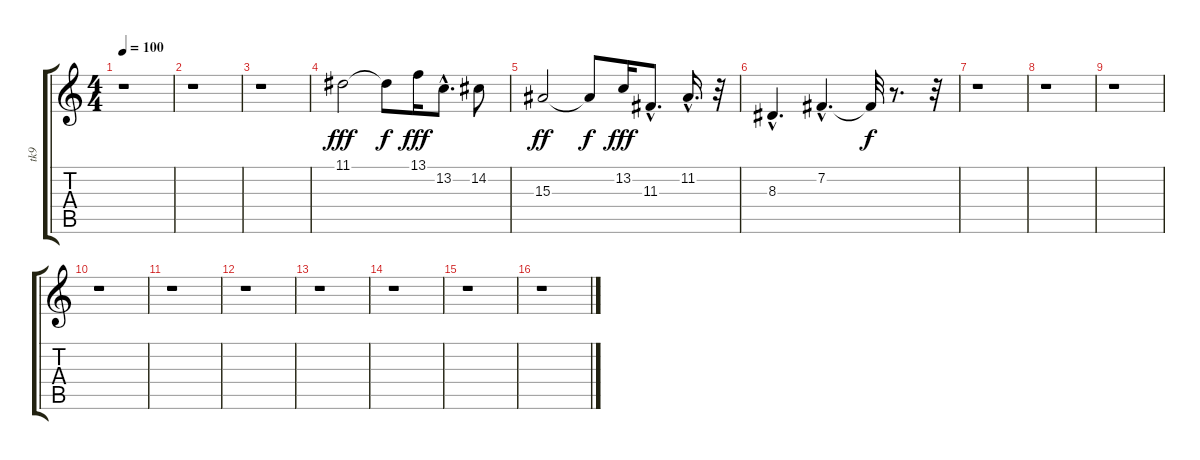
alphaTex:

\track ("tk9" "tk9") {instrument harmonica}
\staff {score tabs}
\tuning (E4 B3 G3 D3 A2 E2) {hide}
\ts (4 4)
\tempo 100
\clef g2
\ks c
r.1{dy fff instrument harmonica} |
r.1 |
r.1 |
11.1.2{balance 10} 11.1{t}.8{dy f} 13.1.16{dy fff} 13.2{hac}.8{d} 14.2.8 |
15.3.2{dy ff} 15.3{t}.8{dy f} 13.2.16{dy fff} 11.3{hac}.8{d} 11.2{hac}.16{d} r.32 |
8.3{hac}.4{d} 7.2{hac}.4{d} 7.2{t}.32{dy f} r.8{d} r.32 |
r.1 |
r.1 |
r.1 |
r.1 |
r.1 |
r.1 |
r.1 |
r.1 |
r.1 |
r.1
